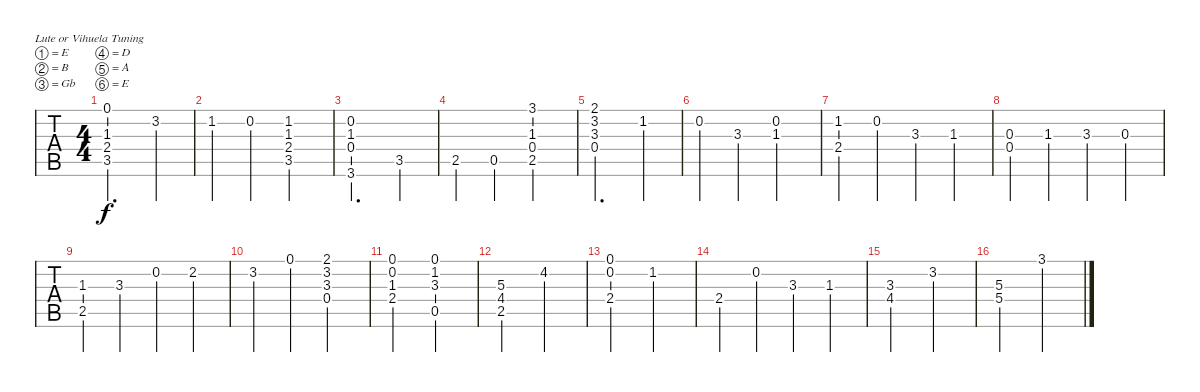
\bracketExtendMode groupsimilarinstruments
\singleTrackTrackNamePolicy hidden
\multiTrackTrackNamePolicy hidden
\firstSystemTrackNameOrientation horizontal
\otherSystemsTrackNameOrientation horizontal
\track ("Guitar Standard" "Guitar Sta") {instrument acousticguitarsteel}
\staff {tabs}
\tuning (E4 B3 Gb3 D3 A2 E2)
\ts (4 4)
\tempo (120 hide)
\clef g2
\ks c
(0.1 1.3 2.4 3.5).2{d dy f} 3.2.4 |
1.2.4 0.2.4 (1.2 1.3 2.4 3.5).2 |
(0.2 1.3 0.4 3.6).2{d} 3.5.4 |
2.5.4 0.5.4 (3.1 1.3 0.4 2.5).2 |
(2.1 3.2 3.3 0.4).2{d} 1.2.4 |
0.2.4 3.3.4 (0.2 1.3).2 |
(1.2 2.4).4 0.2.4 3.3.4 1.3.4 |
(0.3 0.4).4 1.3.4 3.3.4 0.3.4 |
(1.3 2.5).4 3.3.4 0.2.4 2.2.4 |
3.2.4 0.1.4 (2.1 3.2 3.3 0.4).2 |
(0.1 0.2 1.3 2.4).2 (0.1 1.2 3.3 0.5).2 |
(5.3 4.4 2.5).2 4.2.2 |
(0.1 0.2 2.4).2 1.2.2 |
2.4.4 0.2.4 3.3.4 1.3.4 |
(3.3 4.4).2 3.2.2 |
(5.3 5.4).2 3.1.2
